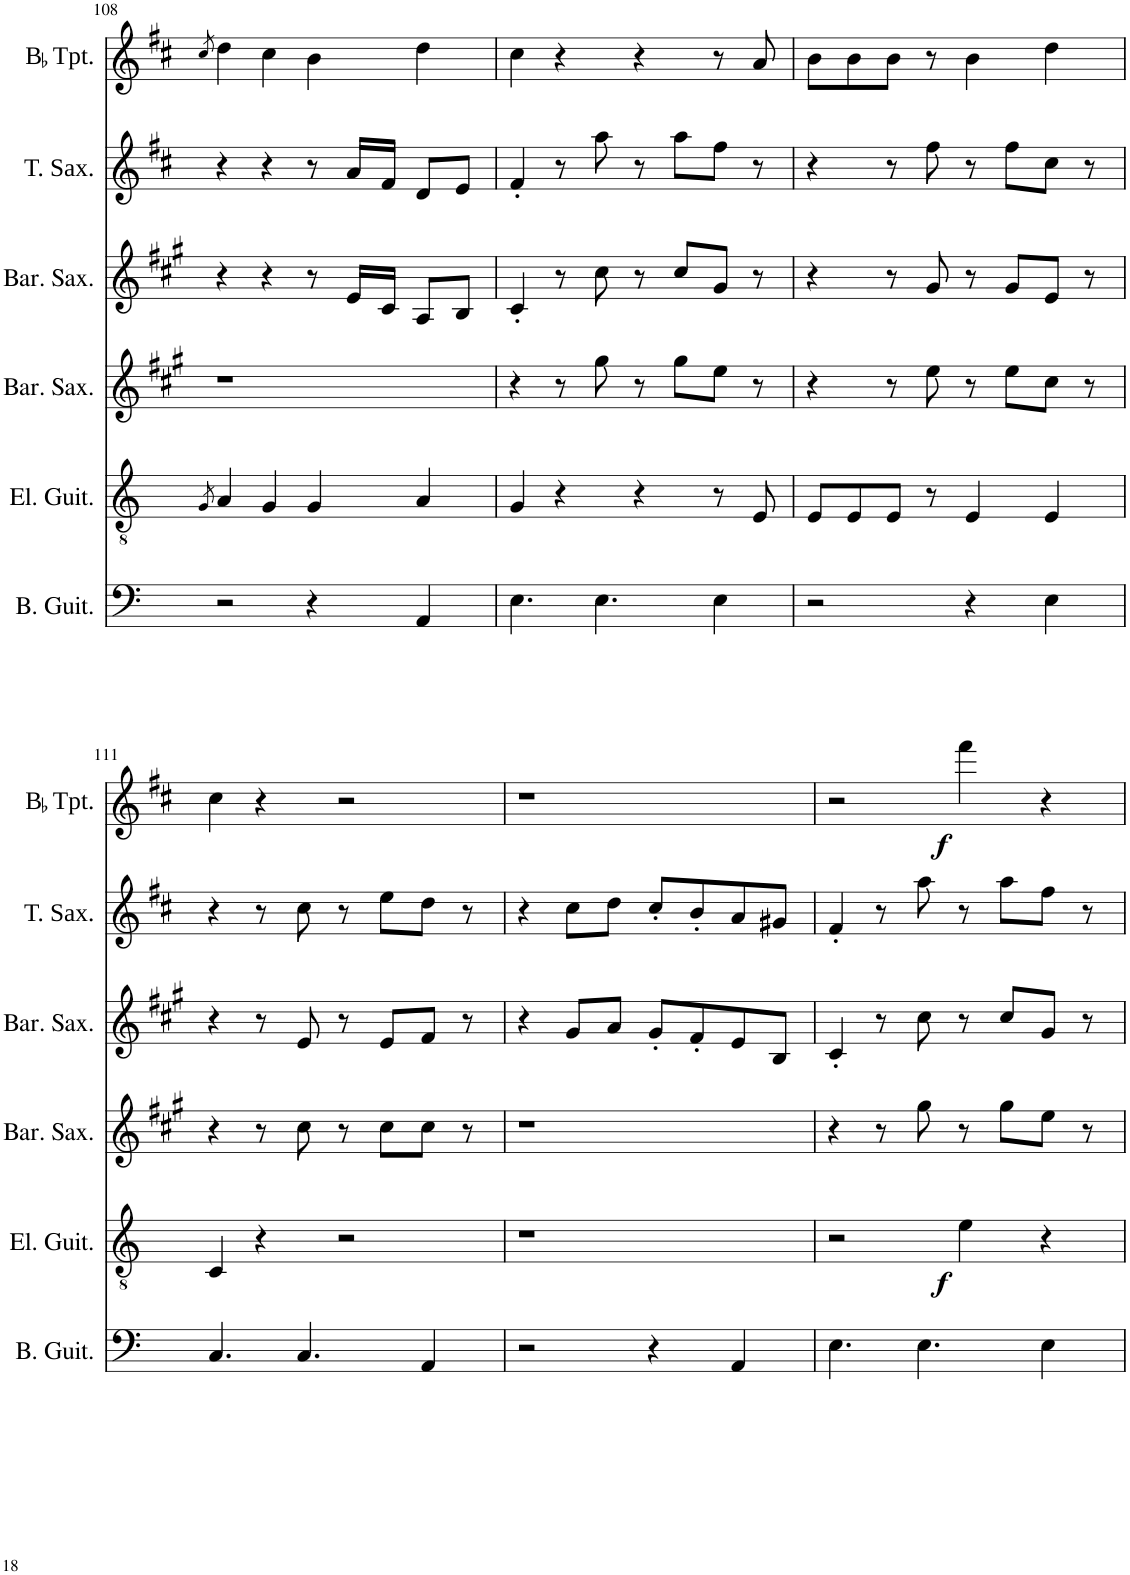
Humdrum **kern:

**kern	**kern	**dynam	**kern	**kern	**kern	**kern	**dynam	**kern	**dynam	**kern	**dynam
*part8	*part7	*part7	*part6	*part5	*part4	*part3	*part3	*part2	*part2	*part1	*part1
*staff8	*staff7	*staff7	*staff6	*staff5	*staff4	*staff3	*staff3	*staff2	*staff2	*staff1	*staff1
*I"Bass Guitar	*I"Electric Guitar	*	*I"Baritone Saxophone	*I"Baritone Saxophone	*I"Tenor Saxophone	*I"Alto Saxophone	*	*I"BaccidentalFlat Trumpet	*	*I"BaccidentalFlat Trumpet	*
*I'B. Guit.	*I'El. Guit.	*	*I'Bar. Sax.	*I'Bar. Sax.	*I'T. Sax.	*I'A. Sax.	*	*I'BaccidentalFlat Tpt.	*	*I'BaccidentalFlat Tpt.	*
!!LO:PB:g=z
*clefF4	*clefGv2	*	*clefG2	*clefG2	*clefG2	*clefG2	*	*clefG2	*	*clefG2	*
*Trd7c12	*	*	*Trd12c21	*Trd12c21	*Trd8c14	*Trd5c9	*	*Trd1c2	*	*Trd1c2	*
*k[]	*k[]	*	*k[f#c#g#]	*k[f#c#g#]	*k[f#c#]	*k[f#c#g#]	*	*k[f#c#]	*	*k[f#c#]	*
*M4/4	*M4/4	*	*M4/4	*M4/4	*M4/4	*M4/4	*	*M4/4	*	*M4/4	*
=108	=108	=108	=108	=108	=108	=108	=108	=108	=108	=108	=108
.	8qG/	.	.	.	.	.	.	8qa	.	8qcc#/	.
2r	4A/	.	1r	4r	4r	1r	.	4b	.	4dd\	.
.	4G/	.	.	4r	4r	.	.	4a	.	4cc#\	.
4r	4G/	.	.	8r	8r	.	.	4a	.	4b\	.
.	.	.	.	16e/LL	16a/LL	.	.	.	.	.	.
.	.	.	.	16c#/JJ	16f#/JJ	.	.	.	.	.	.
4AA/	4A/	.	.	8A/L	8d/L	.	.	4b	.	4dd\	.
.	.	.	.	8B/J	8e/J	.	.	.	.	.	.
=109	=109	=109	=109	=109	=109	=109	=109	=109	=109	=109	=109
4.E\	4G/	.	4r	4c#'/	4f#'/	4r	.	4a	.	4cc#\	.
.	4r	.	8r	8r	8r	8r	.	4r	.	4r	.
4.E\	.	.	8gg#\	8cc#\	8aa\	8gg#	.	.	.	.	.
.	4r	.	8r	8r	8r	8r	.	4r	.	4r	.
.	.	.	8gg#\L	8cc#/L	8aa\L	8gg#L	.	.	.	.	.
4E\	8r	.	8ee\J	8g#/J	8ff#\J	8eeJ	.	8r	.	8r	.
.	8E/	.	8r	8r	8r	8r	.	8f#	.	8a/	.
=110	=110	=110	=110	=110	=110	=110	=110	=110	=110	=110	=110
2r	8E/L	.	4r	4r	4r	4r	.	8f#L	.	8b\L	.
.	8E/	.	.	.	.	.	.	8f#	.	8b\	.
.	8E/J	.	8r	8r	8r	8r	.	8f#J	.	8b\J	.
.	8r	.	8ee\	8g#/	8ff#\	8ee	.	8r	.	8r	.
4r	4E/	.	8r	8r	8r	8r	.	4f#	.	4b\	.
.	.	.	8ee\L	8g#/L	8ff#\L	8eeL	.	.	.	.	.
4E\	4E/	.	8cc#\J	8e/J	8cc#\J	8cc#J	.	4f#	.	4dd\	.
.	.	.	8r	8r	8r	8r	.	.	.	.	.
!!LO:LB:g=z
=111	=111	=111	=111	=111	=111	=111	=111	=111	=111	=111	=111
4.C/	4C/	.	4r	4r	4r	4r	.	4d	.	4cc#\	.
.	4r	.	8r	8r	8r	8r	.	4r	.	4r	.
4.C/	.	.	8cc#\	8e/	8cc#\	8cc#	.	.	.	.	.
.	2r	.	8r	8r	8r	8r	.	2r	.	2r	.
.	.	.	8cc#\L	8e/L	8ee\L	8cc#L	.	.	.	.	.
4AA/	.	.	8cc#\J	8f#/J	8dd\J	8cc#J	.	.	.	.	.
.	.	.	8r	8r	8r	8r	.	.	.	.	.
=112	=112	=112	=112	=112	=112	=112	=112	=112	=112	=112	=112
2r	1r	.	1r	4r	4r	1r	.	1r	.	1r	.
.	.	.	.	8g#/L	8cc#\L	.	.	.	.	.	.
.	.	.	.	8a/J	8dd\J	.	.	.	.	.	.
4r	.	.	.	8g#'/L	8cc#'/L	.	.	.	.	.	.
.	.	.	.	8f#'/	8b'/	.	.	.	.	.	.
4AA/	.	.	.	8e/	8a/	.	.	.	.	.	.
.	.	.	.	8B/J	8g#X/J	.	.	.	.	.	.
=113	=113	=113	=113	=113	=113	=113	=113	=113	=113	=113	=113
4.E\	2r	.	4r	4c#'/	4f#'/	2r	.	2r	.	2r	.
.	.	.	8r	8r	8r	.	.	.	.	.	.
4.E\	.	.	8gg#\	8cc#\	8aa\	.	.	.	.	.	.
!	!	!LO:DY:b	!	!	!	!	!LO:DY:b	!	!LO:DY:b	!	!LO:DY:b
.	4e\	f	8r	8r	8r	4ccc#	f	4ff#	f	4fff#\	f
.	.	.	8gg#\L	8cc#/L	8aa\L	.	.	.	.	.	.
4E\	4r	.	8ee\J	8g#/J	8ff#\J	4r	.	4r	.	4r	.
.	.	.	8r	8r	8r	.	.	.	.	.	.
=	=	=	=	=	=	=	=	=	=	=	=
*-	*-	*-	*-	*-	*-	*-	*-	*-	*-	*-	*-
